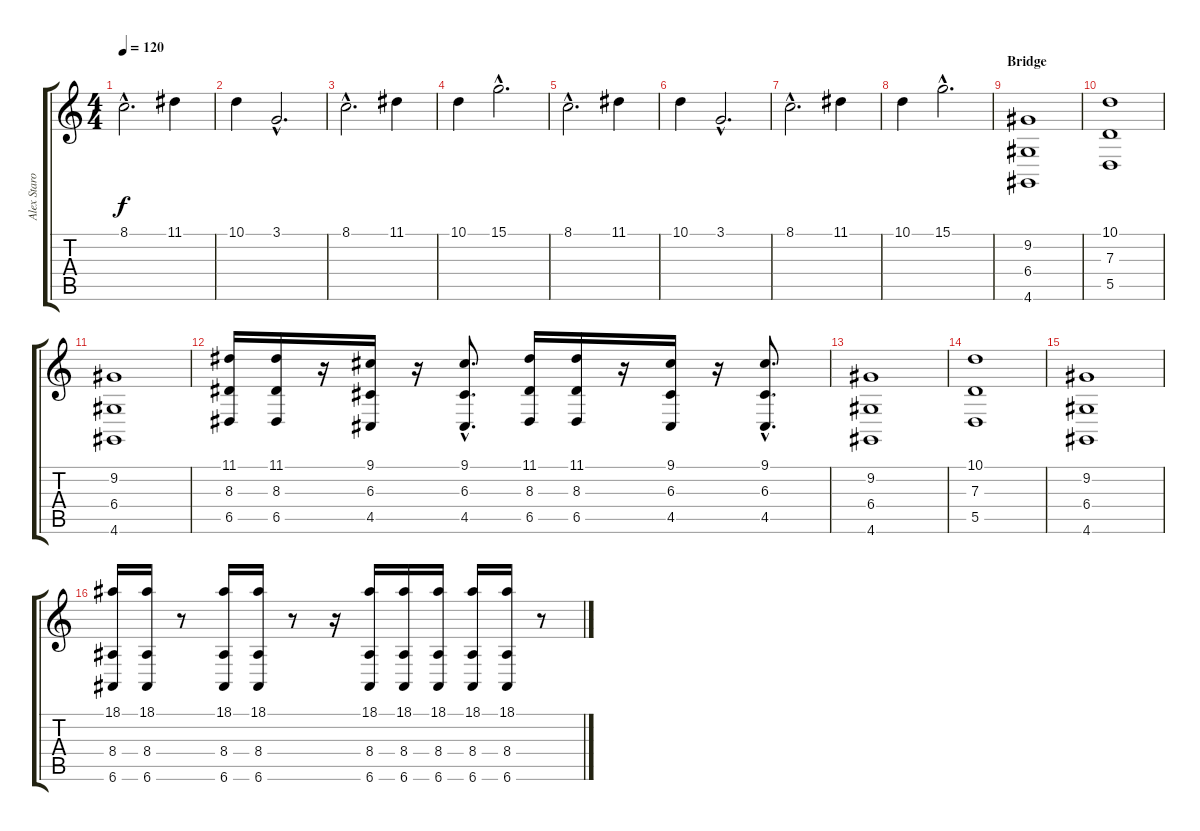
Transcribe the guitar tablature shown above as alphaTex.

\track ("Alex Staropoli - String Ensemble" "Alex Staro") {instrument stringensemble2}
\staff {score tabs}
\tuning (E4 B3 G3 D3 A2 E2) {hide}
\ts (4 4)
\tempo 120
\clef g2
\ks c
8.1{hac}.2{d dy f} 11.1.4 |
10.1.4 3.1{hac}.2{d} |
8.1{hac}.2{d} 11.1.4 |
10.1.4 15.1{hac}.2{d} |
8.1{hac}.2{d} 11.1.4 |
10.1.4 3.1{hac}.2{d} |
8.1{hac}.2{d} 11.1.4 |
10.1.4 15.1{hac}.2{d} |
\section ("" "Bridge")
(9.2 6.4 4.6).1 |
(10.1 7.3 5.5).1 |
(9.2 6.4 4.6).1 |
(11.1 8.3 6.5).16 (11.1 8.3 6.5).16 r.16 (9.1 6.3 4.5).16 r.16 (9.1{hac} 6.3{hac} 4.5{hac}).8{d} (11.1 8.3 6.5).16 (11.1 8.3 6.5).16 r.16 (9.1 6.3 4.5).16 r.16 (9.1{hac} 6.3{hac} 4.5{hac}).8{d} |
(9.2 6.4 4.6).1 |
(10.1 7.3 5.5).1 |
(9.2 6.4 4.6).1 |
(18.1 8.4 6.6).16 (18.1 8.4 6.6).16 r.8 (18.1 8.4 6.6).16 (18.1 8.4 6.6).16 r.8 r.16 (18.1 8.4 6.6).16 (18.1 8.4 6.6).16 (18.1 8.4 6.6).16 (18.1 8.4 6.6).16 (18.1 8.4 6.6).16 r.8
